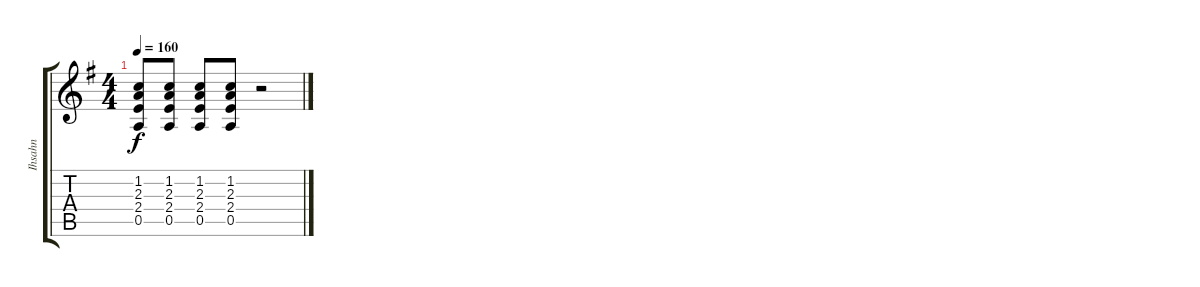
\track ("Ihsahn" "Ihsahn") {instrument distortionguitar}
\staff {score tabs}
\tuning (E4 B3 G3 D3 A2 E2) {hide}
\ts (4 4)
\tempo 160
\clef g2
\ks g
(1.2 2.3 2.4 0.5).8{dy f} (1.2 2.3 2.4 0.5).8 (1.2 2.3 2.4 0.5).8 (1.2 2.3 2.4 0.5).8 r.2
